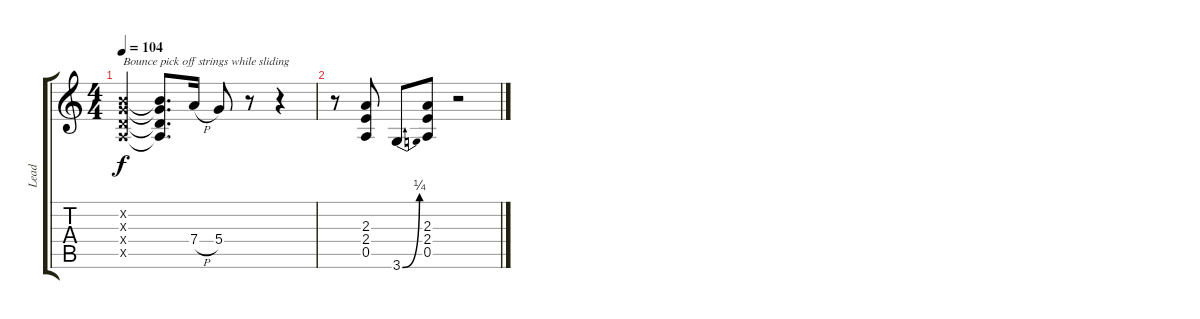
\track ("Lead" "Lead") {instrument distortionguitar}
\staff {score tabs}
\tuning (E4 B3 G3 D3 A2 E2) {hide}
\ts (4 4)
\tempo 104
\clef g2
\ks c
(0.2{x} 0.3{x} 0.4{x} 0.5{x}).4{txt "Bounce pick off strings while sliding" dy f} (0.2{t} 0.3{t} 0.4{t} 0.5{t}).8{d} 7.4{h}.16 5.4.8 r.8 r.4 |
r.8 (2.3 2.4 0.5).8 3.6{be (bend 0 0 60 1)}.8 (2.3 2.4 0.5).8 r.2
